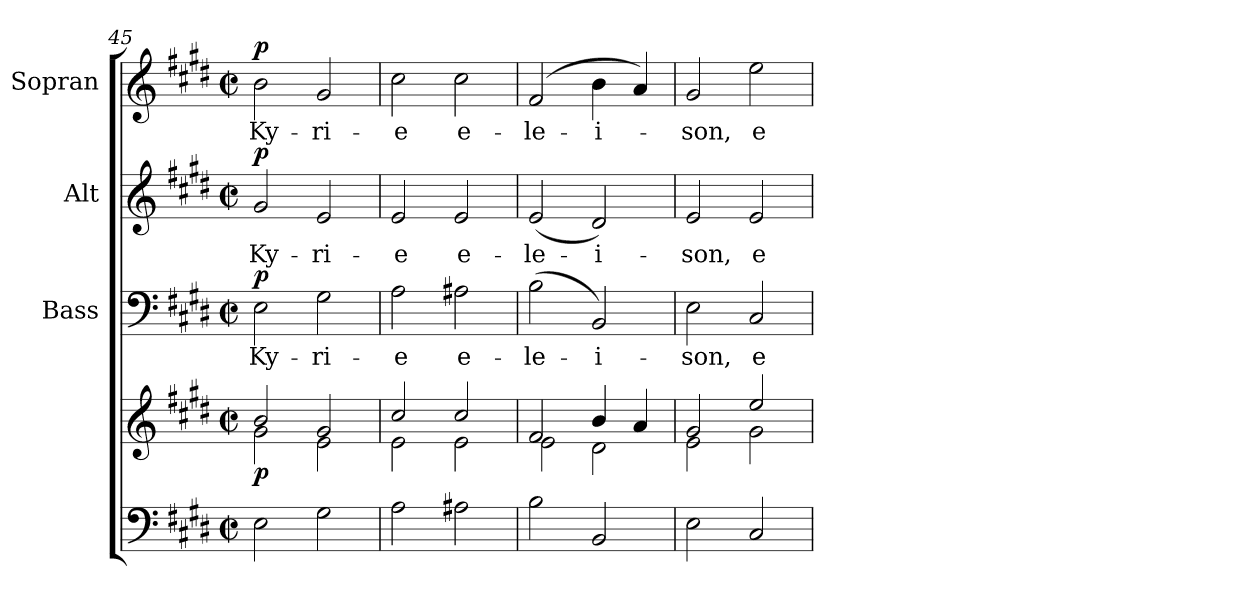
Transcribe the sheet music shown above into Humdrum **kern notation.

**kern	**kern	**dynam	**kern	**text	**dynam	**kern	**text	**dynam	**kern	**text	**dynam
*part4	*part4	*part4	*part3	*part3	*part3	*part2	*part2	*part2	*part1	*part1	*part1
*staff5	*staff4	*staff4/5	*staff3	*staff3	*staff3	*staff2	*staff2	*staff2	*staff1	*staff1	*staff1
*	*	*	*I"Bass	*	*	*I"Alt	*	*	*I"Sopran	*	*
*	*	*	*I'B.	*	*	*I'A.	*	*	*I'S.	*	*
*clefF4	*clefG2	*	*clefF4	*	*	*clefG2	*	*	*clefG2	*	*
*k[f#c#g#d#]	*k[f#c#g#d#]	*	*k[f#c#g#d#]	*	*	*k[f#c#g#d#]	*	*	*k[f#c#g#d#]	*	*
*E:	*E:	*	*E:	*	*	*E:	*	*	*E:	*	*
*M2/2	*M2/2	*	*M2/2	*	*	*M2/2	*	*	*M2/2	*	*
*met(c|)	*met(c|)	*	*met(c|)	*	*	*met(c|)	*	*	*met(c|)	*	*
=45	=45	=45	=45	=45	=45	=45	=45	=45	=45	=45	=45
*	*^	*	*	*	*	*	*	*	*	*	*
!	!	!	!LO:DY:b	!	!LO:LY:b	!LO:DY:a	!	!LO:LY:b	!LO:DY:a	!	!LO:LY:b	!LO:DY:a
2E\	2b/	2g#\	p	2E\	Ky-	p	2g#/	Ky-	p	2b\	Ky-	p
!	!	!	!	!	!LO:LY:b	!	!	!LO:LY:b	!	!	!LO:LY:b	!
2G#\	2g#/	2e\	.	2G#\	-ri-	.	2e/	-ri-	.	2g#/	-ri-	.
=46	=46	=46	=46	=46	=46	=46	=46	=46	=46	=46	=46	=46
!	!	!	!	!	!LO:LY:b	!	!	!LO:LY:b	!	!	!LO:LY:b	!
2A\	2cc#/	2e\	.	2A\	-e	.	2e/	-e	.	2cc#\	-e	.
!	!	!	!	!	!LO:LY:b	!	!	!LO:LY:b	!	!	!LO:LY:b	!
2A#X\	2cc#/	2e\	.	2A#X\	e-	.	2e/	e-	.	2cc#\	e-	.
=47	=47	=47	=47	=47	=47	=47	=47	=47	=47	=47	=47	=47
!	!	!	!	!	!LO:LY:b	!	!	!LO:LY:b	!	!	!LO:LY:b	!
2B\	2f#/	2e\	.	(>2B\	-le-	.	(<2e/	-le-	.	(2f#/	-le-	.
!	!	!	!	!	!LO:LY:b	!	!	!LO:LY:b	!	!	!LO:LY:b	!
2BB/	4b/	2d#\	.	2BB/)	-i-	.	2d#/)	-i-	.	4b\	-i-	.
.	4a/	.	.	.	.	.	.	.	.	4a/)	.	.
!!LO:LB:g=z
=48	=48	=48	=48	=48	=48	=48	=48	=48	=48	=48	=48	=48
!	!	!	!	!	!LO:LY:b	!	!	!LO:LY:b	!	!	!LO:LY:b	!
2E\	2g#/	2e\	.	2E\	-son,	.	2e/	-son,	.	2g#/	-son,	.
!	!	!	!	!	!LO:LY:b	!	!	!LO:LY:b	!	!	!LO:LY:b	!
2C#/	2ee/	2g#\	.	2C#/	e-	.	2e/	e-	.	2ee\	e-	.
*	*v	*v	*	*	*	*	*	*	*	*	*	*
=	=	=	=	=	=	=	=	=	=	=	=
*-	*-	*-	*-	*-	*-	*-	*-	*-	*-	*-	*-
